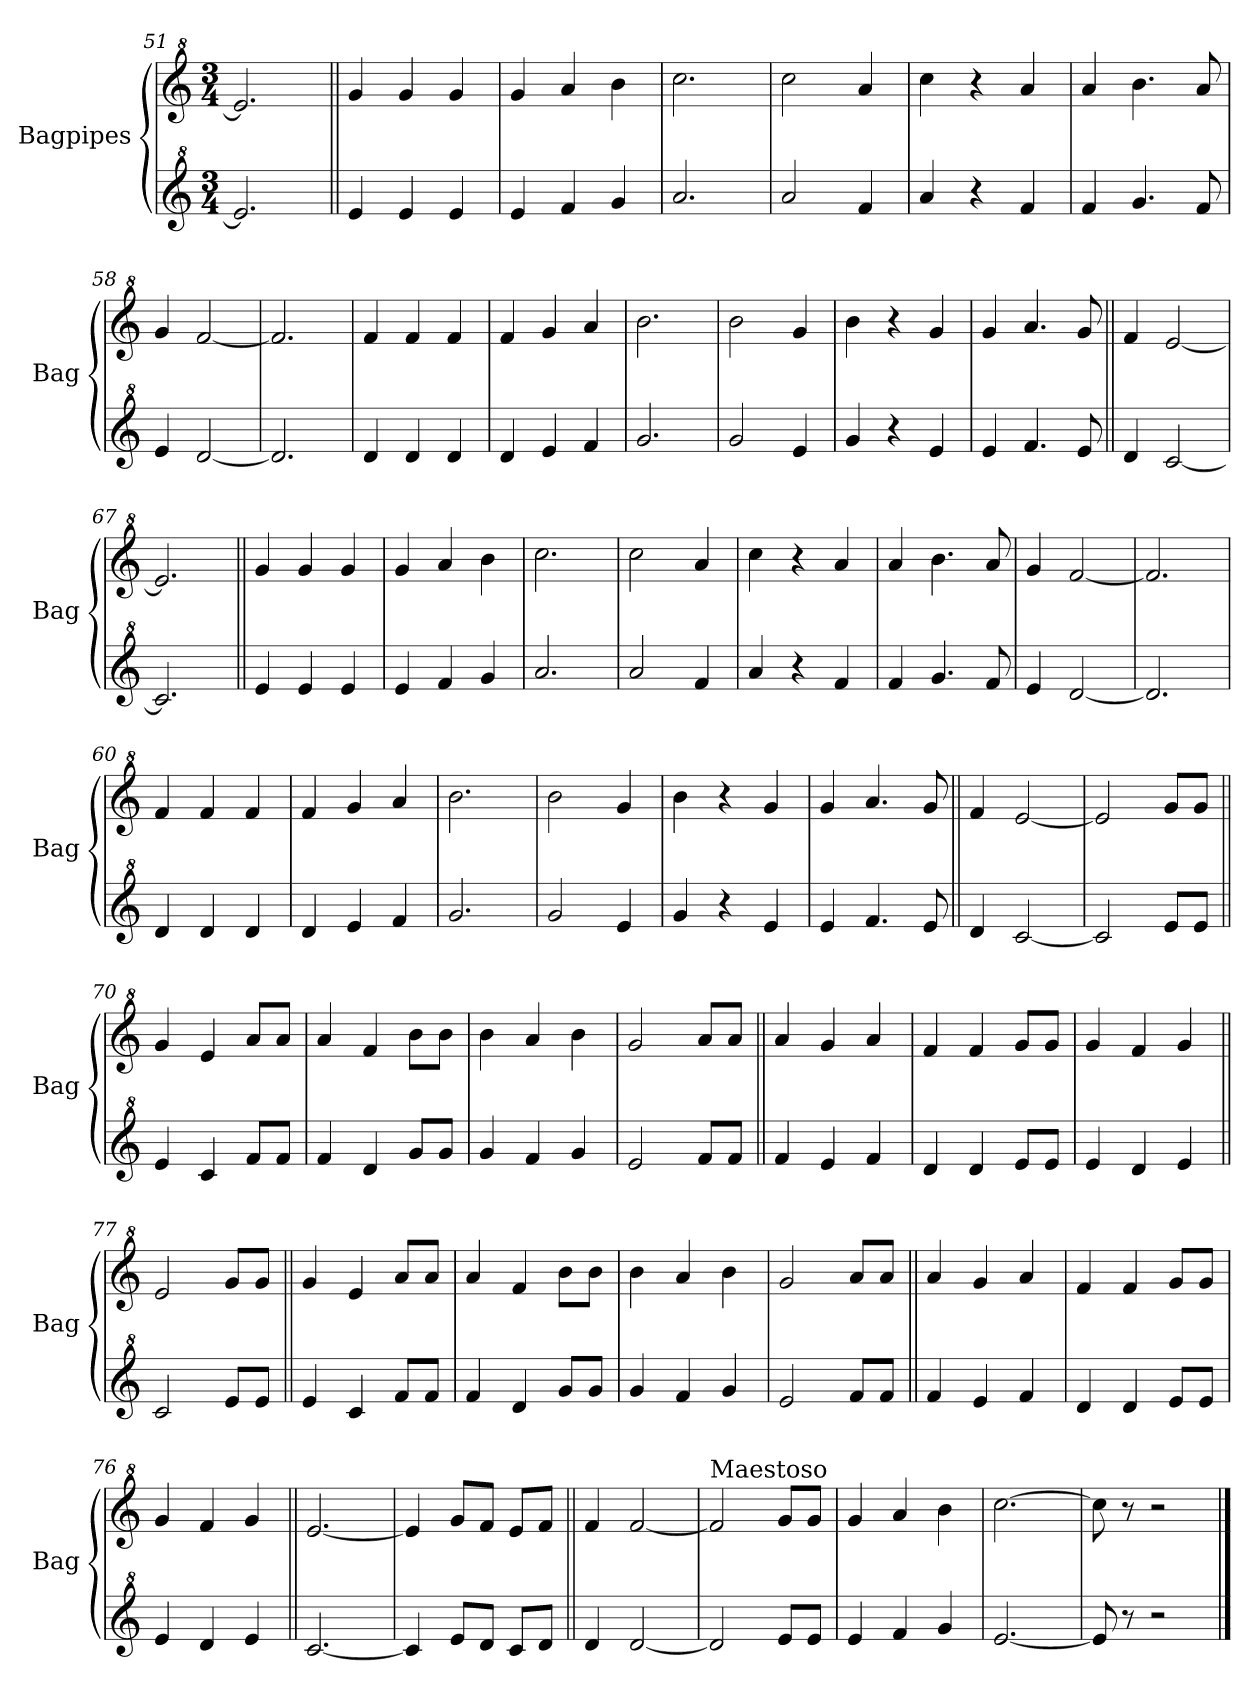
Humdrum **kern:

**kern	**kern
*part2	*part1
*staff2	*staff1
*I"Bagpipes	*I"Bagpipes
*I'Bag	*I'Bag
*clefG^2	*clefG^2
*ITrd1c2	*ITrd1c2
*k[b-e-]	*k[b-e-]
*B-:	*B-:
*M3/4	*M3/4
=51	=51
2.dd/]	2.dd/]
=52||	=52||
4dd/	4ff/
4dd/	4ff/
4dd/	4ff/
=53	=53
4dd/	4ff/
4ee-/	4gg/
4ff/	4aa\
=54	=54
2.gg/	2.bb-\
=55	=55
2gg/	2bb-\
4ee-/	4gg/
=56	=56
4gg/	4bb-\
4r	4r
4ee-/	4gg/
=57	=57
4ee-/	4gg/
4.ff/	4.aa\
8ee-/	8gg/
=58	=58
4dd/	4ff/
[2cc/	[2ee-/
=59	=59
2.cc/]	2.ee-/]
!!LO:PB:g=z
=60	=60
4cc/	4ee-/
4cc/	4ee-/
4cc/	4ee-/
=61	=61
4cc/	4ee-/
4dd/	4ff/
4ee-/	4gg/
=62	=62
2.ff/	2.aa\
=63	=63
2ff/	2aa\
4dd/	4ff/
=64	=64
4ff/	4aa\
4r	4r
4dd/	4ff/
=65	=65
4dd/	4ff/
4.ee-/	4.gg/
8dd/	8ff/
=66||	=66||
4cc/	4ee-/
[2b-/	[2dd/
=67	=67
2.b-/]	2.dd/]
=52||	=52||
4dd/	4ff/
4dd/	4ff/
4dd/	4ff/
=53	=53
4dd/	4ff/
4ee-/	4gg/
4ff/	4aa\
=54	=54
2.gg/	2.bb-\
=55	=55
2gg/	2bb-\
4ee-/	4gg/
=56	=56
4gg/	4bb-\
4r	4r
4ee-/	4gg/
=57	=57
4ee-/	4gg/
4.ff/	4.aa\
8ee-/	8gg/
=58	=58
4dd/	4ff/
[2cc/	[2ee-/
=59	=59
2.cc/]	2.ee-/]
!!LO:PB:g=z
=60	=60
4cc/	4ee-/
4cc/	4ee-/
4cc/	4ee-/
=61	=61
4cc/	4ee-/
4dd/	4ff/
4ee-/	4gg/
=62	=62
2.ff/	2.aa\
=63	=63
2ff/	2aa\
4dd/	4ff/
=64	=64
4ff/	4aa\
4r	4r
4dd/	4ff/
=65	=65
4dd/	4ff/
4.ee-/	4.gg/
8dd/	8ff/
=68||	=68||
4cc/	4ee-/
[2b-/	[2dd/
=69	=69
2b-/]	2dd/]
8dd/L	8ff/L
8dd/J	8ff/J
=70||	=70||
4dd/	4ff/
4b-/	4dd/
8ee-/L	8gg/L
8ee-/J	8gg/J
!!LO:LB:g=z
=71	=71
4ee-/	4gg/
4cc/	4ee-/
8ff/L	8aa\L
8ff/J	8aa\J
=72	=72
4ff/	4aa\
4ee-/	4gg/
4ff/	4aa\
=73	=73
2dd/	2ff/
8ee-/L	8gg/L
8ee-/J	8gg/J
=74||	=74||
4ee-/	4gg/
4dd/	4ff/
4ee-/	4gg/
=75	=75
4cc/	4ee-/
4cc/	4ee-/
8dd/L	8ff/L
8dd/J	8ff/J
=76	=76
4dd/	4ff/
4cc/	4ee-/
4dd/	4ff/
=77||	=77||
2b-/	2dd/
8dd/L	8ff/L
8dd/J	8ff/J
=70||	=70||
4dd/	4ff/
4b-/	4dd/
8ee-/L	8gg/L
8ee-/J	8gg/J
!!LO:LB:g=z
=71	=71
4ee-/	4gg/
4cc/	4ee-/
8ff/L	8aa\L
8ff/J	8aa\J
=72	=72
4ff/	4aa\
4ee-/	4gg/
4ff/	4aa\
=73	=73
2dd/	2ff/
8ee-/L	8gg/L
8ee-/J	8gg/J
=74||	=74||
4ee-/	4gg/
4dd/	4ff/
4ee-/	4gg/
=75	=75
4cc/	4ee-/
4cc/	4ee-/
8dd/L	8ff/L
8dd/J	8ff/J
=76	=76
4dd/	4ff/
4cc/	4ee-/
4dd/	4ff/
=78||	=78||
[2.b-/	[2.dd/
=79	=79
4b-/]	4dd/]
8dd/L	8ff/L
8cc/J	8ee-/J
8b-/L	8dd/L
8cc/J	8ee-/J
=80||	=80||
4cc/	4ee-/
[2cc/	[2ee-/
!!LO:LB:g=z
=81	=81
!	!LO:TX:a:t=Maestoso
2cc/]	2ee-/]
8dd/L	8ff/L
8dd/J	8ff/J
=82	=82
4dd/	4ff/
4ee-/	4gg/
4ff/	4aa\
=83	=83
[2.dd/	[2.bb-\
=84	=84
8dd/]	8bb-\]
8r	8r
2r	2r
==	==
*-	*-
